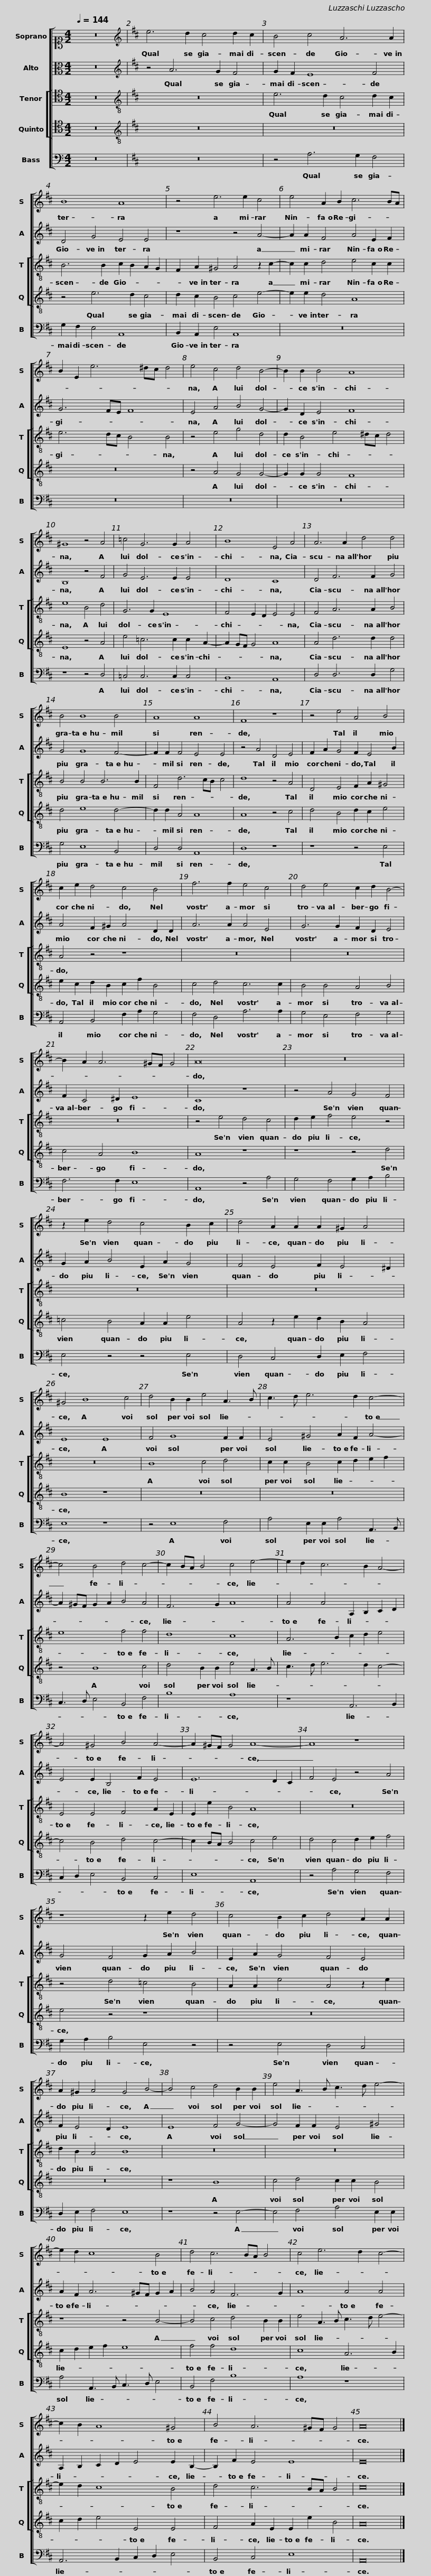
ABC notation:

X:1
%%score [ 1 2 [ 3 4 ] 5 ]
L:1/8
Q:1/4=144
M:4/2
I:linebreak $
K:C
V:1 alto1
V:2 alto
V:3 tenor
V:4 tenor
V:5 bass
V:1
 z16 |[K:D][K:treble] e6 d2 c4 d2 c2 | B4 c4 A6 A2 | B8 A8 |$ z4 e6 e2 c4 | %5
 e4 A2 B2 c6 BA | B2 E2 e6 ^dc d4 |$ e4 c4 d4 B4- | B2 B2 B4 A8 | ^G8 z4 A4 | %10
 =c4 G6 G2 A4 |$ B8 E4 A4 | A6 A2 d4 d4 | B4 B8 B4 | A8 A8 |$ %15
 F8 z8 | z4 e4 A4 B4 | c2 e2 d4 c4 B4 |$ f6 f2 e4 c4 | d4 e4 c2 d2 B4- | %20
 B2 A2 A6 ^GF G4 | A16 |$ z16 | z2 e2 d4 c4 B2 c2 | d4 A2 A2 A2 ^G2 A4 |$ %25
 ^G4 B8 c4 | d4 B2 B2 e4 A3 B | c3 d e6 d2 c4- |$ c4 B4 d4 c4- | c2 BA B4 c4 e4- | %30
 e2 d2 c6 B2 A4- |$ A4 ^G4 B4 A4- | A2 ^GF G4 A8- | A8 z8 |$ z8 z2 e2 d4 | %35
 c4 B2 c2 d4 A2 A2 | A2 ^G2 A4 G4 B4- |$ B4 c4 d4 B2 B2 | e4 A3 B c3 d e4- | e2 d2 c8 B4 |$ %40
 d4 c6 BA B4 | c4 e6 d2 c4- | c2 B2 A8 ^G4 |$ B4 A6 ^GF G4 | A16 |] %45
V:2
 z16 |[K:D][K:treble] z4 A6 G2 F4 | G2 F2 E8 F4 | D4 G4 E4 E4 |$ z8 z4 A4- | %5
 A2 A2 F4 A4 E2 F2 | G6 FE F8 |$ E4 A4 B4 G4- | G2 D2 E4 F8 | B,8 z4 F4 | %10
 G4 E6 E2 E4 |$ D8 C8 | D4 F6 F2 G4 | G4 G8 F4- | F2 F2 F4 E4 E4 |$ %15
 z4 A4 D4 E4 | F2 A2 G4 F2 E4 B2 | A4 F2 ^G2 A4 D2 D2 |$ A6 A2 A4 E4 | G6 G2 F2 D2 E4 | %20
 F2 C4 ^D2 E8 | C8 z8 |$ z4 A4 G4 F4 | G2 A2 B4 E2 A2 G4 | F4 E4 F2 E4 ^D2 |$ %25
 E8 E8 | F4 G8 F2 F2 | E4 ^G4 A2 F2 A4- |$ A2 ^GF G2 A2 B4 A4 | F6 G2 A8 | %30
 A4 A4 A,2 B,2 C2 D2 |$ E4 E2 B,4 F2 E4 | E12 D2 C2 | F4 E4 z4 A4 |$ G4 F4 G2 A2 B4 | %35
 E2 A2 G4 F4 E4 | F2 E4 D2 E8 |$ E8 F4 G4- | G4 F2 F2 E4 ^G4 | A2 F2 A6 ^GF G2 A2 |$ %40
 B4 A4 F6 G2 | A8 A4 A4 | A,2 B,2 C2 D2 E4 E2 B,2- |$ B,2 F2 E4 E8 | E16 |] %45
V:3
 z16 |[K:D][K:treble-8] z16 | e6 d2 c4 d2 c2 | B6 B2 c2 B2 A2 G2 |$ F2 A2 ^G4 A4 z2 c2- | %5
 c2 c2 d4 e4 c2 c2 | e6 dc B4 B4 |$ z4 e4 g4 d4 | d2 B4 e4 ^dc d4 | e8 B4 d4 | %10
 G6 G2 E8 |$ F4 E2 D2 E4 E4 | F4 A6 A2 B4 | B4 B4 B6 B2 | F4 d6 cB c4 |$ %15
 d8 z4 A4 | D4 E4 F2 A2 ^G4 | A4 z4 z8 |$ z16 | z16 | %20
 z16 | z4 e4 d4 c4 |$ d2 e2 f4 e4 z4 | z16 | z16 |$ %25
 z16 | B8 c4 d4 | c2 c2 B4 c2 d2 e2 f2 |$ e8 f4 f4 | d8 c8 | %30
 A6 B2 c2 d2 e4 |$ E4 E4 F4 A2 E2 | E2 e2 B4 A8 | z16 |$ z4 d4 =c4 B4 | %35
 A2 A2 e4 A4 z2 e2 | d2 B2 A4 B8 |$ z16 | z16 | z8 z4 B4- |$ %40
 B4 c4 d4 B2 B2 | e4 A3 B c3 d e4- | e2 d2 c8 B4 |$ d4 c6 BA B4 | c16 |] %45
V:4
 z16 |[K:D][K:treble-8] z16 | z16 | z4 e6 d2 c4 |$ d2 c2 B4 c4 e4- | %5
 e2 e2 d4 A8 | z16 |$ z4 A4 G4 G4- | G2 G2 G4 F8 | E8 z4 A4 | %10
 e4 =c6 c2 c2 A2- |$ A2 GF G4 A8 | A4 d6 d2 d4 | d4 e8 d4- | d2 d2 A4 A8 |$ %15
 A8 z4 c4 | d4 B4 d2 c2 e4 | e2 c2 d2 B2 c2 f2 B4 |$ c4 d4 c6 c2 | B4 B4 A4 B4 | %20
 c4 A4 B8 | A8 z8 |$ z8 z4 d4 | =c4 B4 A2 A2 e4 | A4 z2 e2 d2 B2 A4 |$ %25
 B8 z8 | z16 | z16 |$ z4 B8 c4 | d4 B2 B2 e4 A3 B | %30
 c3 d e6 d2 c4- |$ c4 B4 d4 c4- | c2 BA B4 c4 e4 | d4 c4 d2 e2 f4 |$ e4 z4 z8 | %35
 z16 | z16 |$ z8 B8 | c4 d4 c2 c2 B4 | c2 d2 e2 f2 e8 |$ %40
 f4 f4 d8 | c8 A6 B2 | c2 d2 e4 E4 E4 |$ F4 A2 E2 E2 e2 B4 | A16 |] %45
V:5
 z16 |[K:D] z16 | z4 A,6 G,2 F,4 | G,2 F,2 E,4 A,,8 |$ B,,2 A,,2 E,4 A,,8 | %5
 z16 | z16 |$ z16 | z16 | z8 z4 D,4 | %10
 =C,4 C,6 C,2 C,4 |$ B,,8 A,,8 | D,4 D,6 D,2 G,4 | G,4 E,8 B,,4 | D,4 D,4 A,,8 |$ %15
 D,8 z8 | z8 z4 E,4 | A,,4 B,,4 F,2 A,2 G,4 |$ F,4 D,4 A,6 A,2 | G,4 E,4 F,4 G,4 | %20
 F,6 F,2 E,8 | A,,8 z4 A,4 |$ G,4 F,4 G,2 A,2 B,4 | E,4 z4 z4 E,4 | D,4 C,4 D,2 E,2 F,4 |$ %25
 E,8 z8 | z4 E,8 F,4 | A,4 E,2 E,2 A,4 A,,3 B,, |$ C,3 D, E,4 B,,4 F,4 | B,8 A,8 | %30
 z8 A,,6 B,,2 |$ C,2 D,2 E,4 B,,4 C,4 | E,8 A,,8 | z4 A,4 G,4 F,4 |$ G,2 A,2 B,4 E,4 z4 | %35
 z4 E,4 D,4 C,4 | D,2 E,2 F,4 E,8 |$ z8 z4 E,4- | E,4 F,4 A,4 E,2 E,2 | A,4 A,,3 B,, C,3 D, E,4 |$ %40
 B,,4 F,4 B,8 | A,8 z8 | A,,6 B,,2 C,2 D,2 E,4 |$ B,,4 C,4 E,8 | A,,16 |] %45
